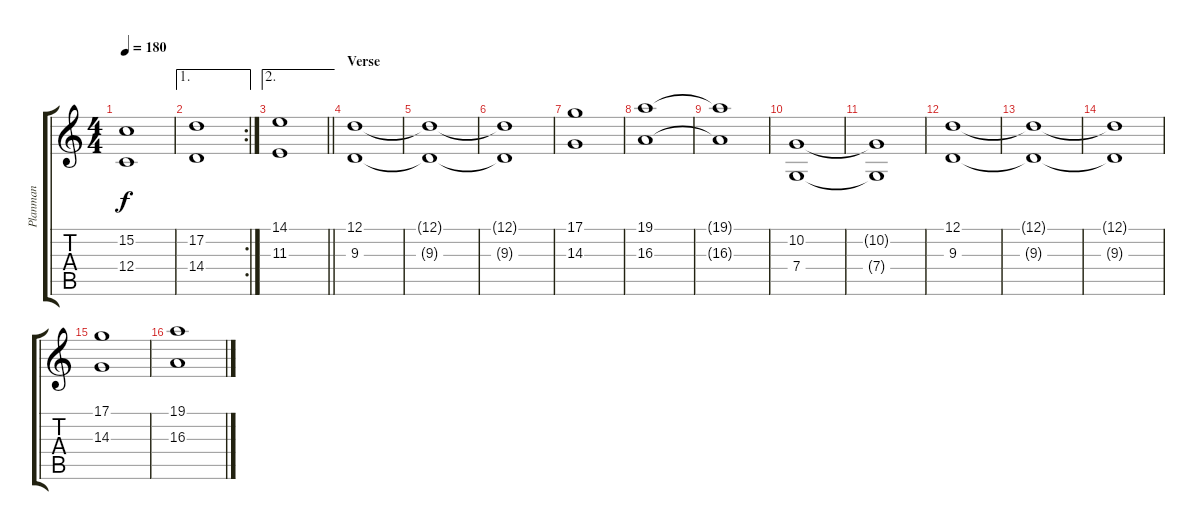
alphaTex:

\track ("Planman" "Planman") {instrument stringensemble2}
\staff {score tabs}
\tuning (D4 A3 F3 C3 G2 D2) {hide}
\ts (4 4)
\tempo 180
\clef g2
\ks c
(15.2 12.4).1{dy f} |
\ae 1
\rc 2
(17.2 14.4).1 |
\ae 2
\barLineRight lightlight
(14.1 11.3).1 |
\section ("" "Verse")
(12.1 9.3).1 |
(12.1{t} 9.3{t}).1 |
(12.1{t} 9.3{t}).1 |
(17.1 14.3).1 |
(19.1 16.3).1 |
(19.1{t} 16.3{t}).1 |
(10.2 7.4).1 |
(10.2{t} 7.4{t}).1 |
(12.1 9.3).1 |
(12.1{t} 9.3{t}).1 |
(12.1{t} 9.3{t}).1 |
(17.1 14.3).1 |
(19.1 16.3).1
